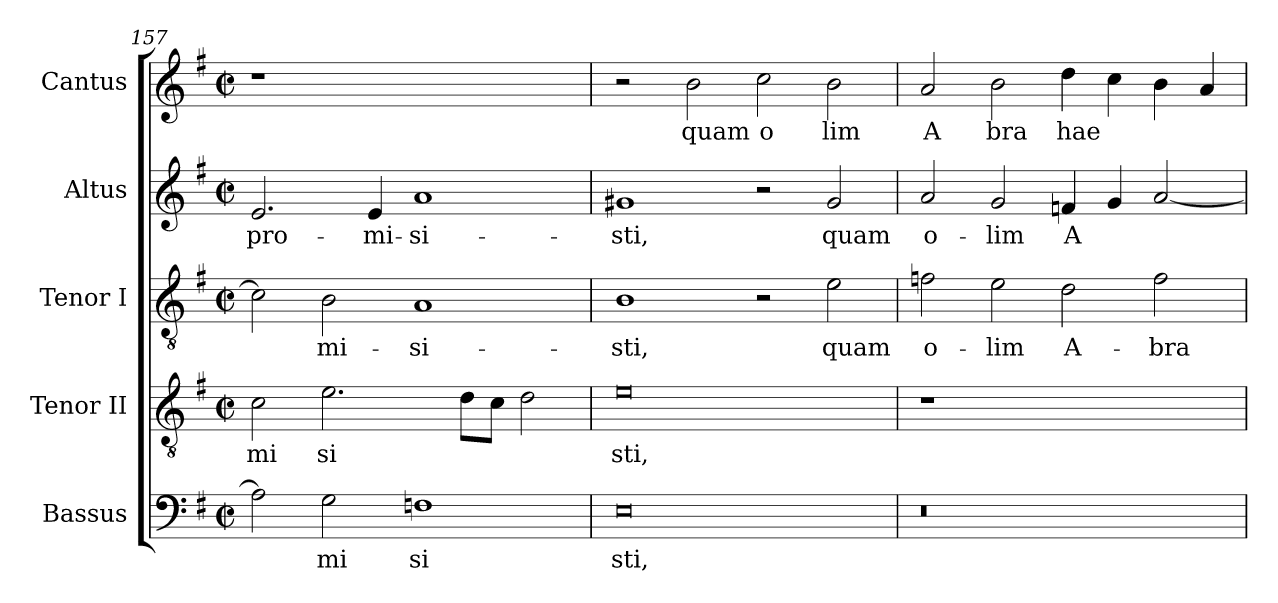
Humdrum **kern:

**kern	**text	**kern	**text	**kern	**text	**kern	**text	**kern	**text
*part5	*part5	*part4	*part4	*part3	*part3	*part2	*part2	*part1	*part1
*staff5	*staff5	*staff4	*staff4	*staff3	*staff3	*staff2	*staff2	*staff1	*staff1
*I"Bassus	*	*I"Tenor II	*	*I"Tenor I	*	*I"Altus	*	*I"Cantus	*
*I'B	*	*I'T II	*	*I'T I	*	*I'A	*	*I'C	*
*clefF4	*	*clefGv2	*	*clefGv2	*	*clefG2	*	*clefG2	*
*k[f#]	*	*k[f#]	*	*k[f#]	*	*k[f#]	*	*k[f#]	*
*G:	*	*G:	*	*G:	*	*G:	*	*G:	*
*M2/2	*	*M2/2	*	*M2/2	*	*M2/2	*	*M2/2	*
*met(c|)	*	*met(c|)	*	*met(c|)	*	*met(c|)	*	*met(c|)	*
=157	=157	=157	=157	=157	=157	=157	=157	=157	=157
!	!LO:LY:b:cj	!	!LO:LY:b:cj	!	!LO:LY:b:cj	!	!LO:LY:b:cj	!	!
2A\]	.	2c\	mi	2c\]	--	2.e/	pro-	1r	.
!	!LO:LY:b:cj	!	!LO:LY:b:cj	!	!LO:LY:b:cj	!	!	!	!
2G\	mi	2.e\	si	2B\	-mi-	.	.	.	.
!	!	!	!	!	!	!	!LO:LY:b:cj	!	!
.	.	.	.	.	.	4e/	-mi-	.	.
!	!LO:LY:b:cj	!	!	!	!LO:LY:b:cj	!	!LO:LY:b:cj	!	!
1Fn	si	.	.	1A	-si-	1a	-si-	1ryy	.
!	!	!	!LO:LY:b:cj	!	!	!	!	!	!
.	.	8d\L	.	.	.	.	.	.	.
!	!	!	!LO:LY:b:cj	!	!	!	!	!	!
.	.	8c\J	.	.	.	.	.	.	.
!	!	!	!LO:LY:b:cj	!	!	!	!	!	!
.	.	2d\	.	.	.	.	.	.	.
=158	=158	=158	=158	=158	=158	=158	=158	=158	=158
!	!LO:LY:b:cj	!	!LO:LY:b:cj	!	!LO:LY:b:cj	!	!LO:LY:b:cj	!	!
0E	sti,	0e	sti,	1B	-sti,	1g#X	-sti,	2r	.
!	!	!	!	!	!	!	!	!	!LO:LY:b:cj
.	.	.	.	.	.	.	.	2b\	quam
!	!	!	!	!	!	!	!	!	!LO:LY:b:cj
.	.	.	.	2r	.	2r	.	2cc\	o
!	!	!	!	!	!LO:LY:b:cj	!	!LO:LY:b:cj	!	!LO:LY:b:cj
.	.	.	.	2e\	quam	2g#/	quam	2b\	lim
=159	=159	=159	=159	=159	=159	=159	=159	=159	=159
!	!	!	!	!	!LO:LY:b:cj	!	!LO:LY:b:cj	!	!LO:LY:b:cj
0r	.	1r	.	2f\	o-	2a/	o-	2a/	A
!	!	!	!	!	!LO:LY:b:cj	!	!LO:LY:b:cj	!	!LO:LY:b:cj
.	.	.	.	2e\	-lim	2g/	-lim	2b\	bra
!	!	!	!	!	!LO:LY:b:cj	!	!LO:LY:b:cj	!	!LO:LY:b:cj
.	.	1ryy	.	2d\	A-	4f/	A-	4dd\	hae
!	!	!	!	!	!	!	!LO:LY:b:cj	!	!LO:LY:b:cj
.	.	.	.	.	.	4g/	--	4cc\	.
!	!	!	!	!	!LO:LY:b:cj	!	!LO:LY:b:cj	!	!LO:LY:b:cj
.	.	.	.	2f\	-bra-	[>2a/	--	4b\	.
!	!	!	!	!	!	!	!	!	!LO:LY:b:cj
.	.	.	.	.	.	.	.	4a/	.
=	=	=	=	=	=	=	=	=	=
*-	*-	*-	*-	*-	*-	*-	*-	*-	*-
